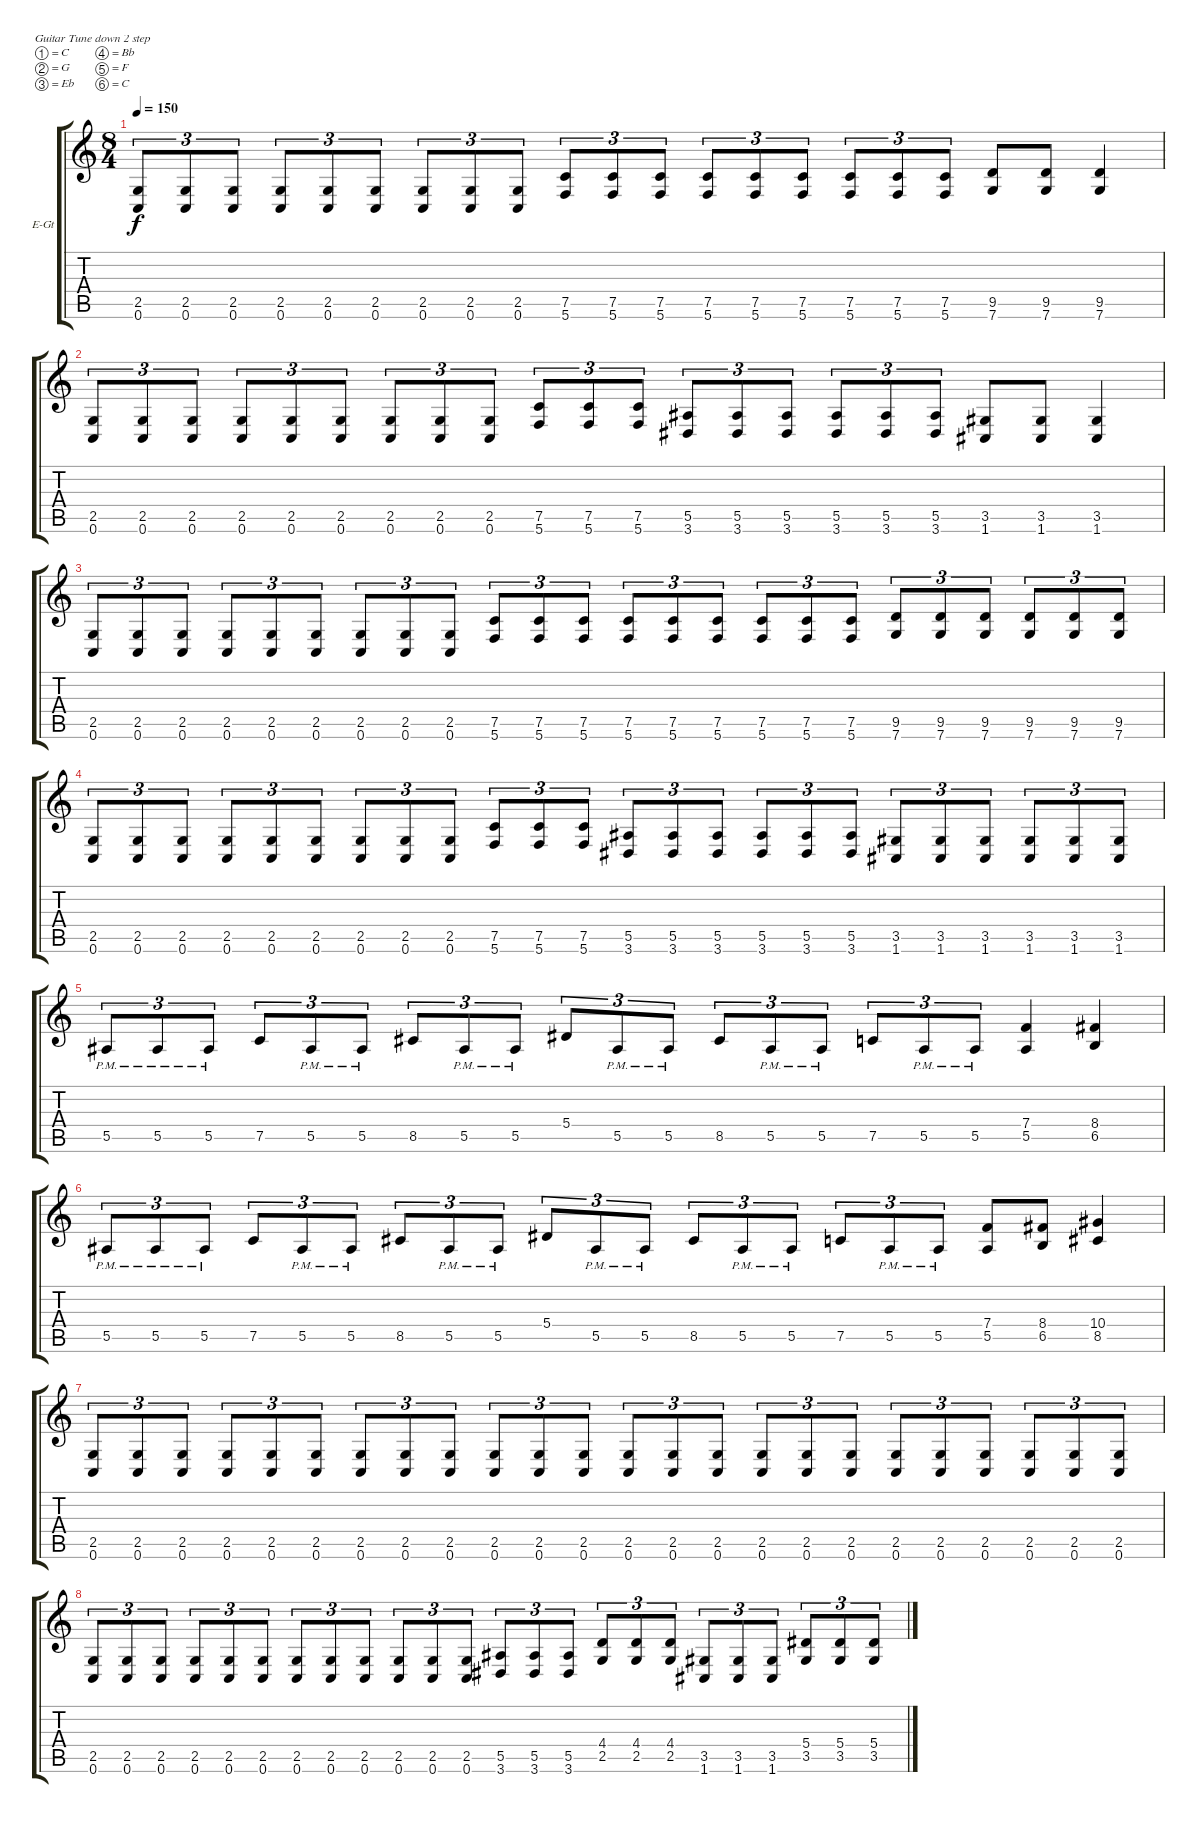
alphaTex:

\bracketExtendMode groupsimilarinstruments
\firstSystemTrackNameOrientation horizontal
\otherSystemsTrackNameOrientation horizontal
\track ("Pista 1" "E-Gt") {solo instrument distortionguitar}
\staff {score tabs}
\tuning (C4 G3 Eb3 Bb2 F2 C2)
\ts (8 4)
\tempo 150
\clef g2
\ks c
(2.5 0.6).8{tu (3 2) dy f} (2.5 0.6).8{tu (3 2)} (2.5 0.6).8{tu (3 2)} (2.5 0.6).8{tu (3 2)} (2.5 0.6).8{tu (3 2)} (2.5 0.6).8{tu (3 2)} (2.5 0.6).8{tu (3 2)} (2.5 0.6).8{tu (3 2)} (2.5 0.6).8{tu (3 2)} (7.5 5.6).8{tu (3 2)} (7.5 5.6).8{tu (3 2)} (7.5 5.6).8{tu (3 2)} (7.5 5.6).8{tu (3 2)} (7.5 5.6).8{tu (3 2)} (7.5 5.6).8{tu (3 2)} (7.5 5.6).8{tu (3 2)} (7.5 5.6).8{tu (3 2)} (7.5 5.6).8{tu (3 2)} (9.5 7.6).8 (9.5 7.6).8 (9.5 7.6).4 |
(2.5 0.6).8{tu (3 2)} (2.5 0.6).8{tu (3 2)} (2.5 0.6).8{tu (3 2)} (2.5 0.6).8{tu (3 2)} (2.5 0.6).8{tu (3 2)} (2.5 0.6).8{tu (3 2)} (2.5 0.6).8{tu (3 2)} (2.5 0.6).8{tu (3 2)} (2.5 0.6).8{tu (3 2)} (7.5 5.6).8{tu (3 2)} (7.5 5.6).8{tu (3 2)} (7.5 5.6).8{tu (3 2)} (5.5 3.6).8{tu (3 2)} (5.5 3.6).8{tu (3 2)} (5.5 3.6).8{tu (3 2)} (5.5 3.6).8{tu (3 2)} (5.5 3.6).8{tu (3 2)} (5.5 3.6).8{tu (3 2)} (3.5 1.6).8 (3.5 1.6).8 (3.5 1.6).4 |
(2.5 0.6).8{tu (3 2)} (2.5 0.6).8{tu (3 2)} (2.5 0.6).8{tu (3 2)} (2.5 0.6).8{tu (3 2)} (2.5 0.6).8{tu (3 2)} (2.5 0.6).8{tu (3 2)} (2.5 0.6).8{tu (3 2)} (2.5 0.6).8{tu (3 2)} (2.5 0.6).8{tu (3 2)} (7.5 5.6).8{tu (3 2)} (7.5 5.6).8{tu (3 2)} (7.5 5.6).8{tu (3 2)} (7.5 5.6).8{tu (3 2)} (7.5 5.6).8{tu (3 2)} (7.5 5.6).8{tu (3 2)} (7.5 5.6).8{tu (3 2)} (7.5 5.6).8{tu (3 2)} (7.5 5.6).8{tu (3 2)} (9.5 7.6).8{tu (3 2)} (9.5 7.6).8{tu (3 2)} (9.5 7.6).8{tu (3 2)} (9.5 7.6).8{tu (3 2)} (9.5 7.6).8{tu (3 2)} (9.5 7.6).8{tu (3 2)} |
(2.5 0.6).8{tu (3 2)} (2.5 0.6).8{tu (3 2)} (2.5 0.6).8{tu (3 2)} (2.5 0.6).8{tu (3 2)} (2.5 0.6).8{tu (3 2)} (2.5 0.6).8{tu (3 2)} (2.5 0.6).8{tu (3 2)} (2.5 0.6).8{tu (3 2)} (2.5 0.6).8{tu (3 2)} (7.5 5.6).8{tu (3 2)} (7.5 5.6).8{tu (3 2)} (7.5 5.6).8{tu (3 2)} (5.5 3.6).8{tu (3 2)} (5.5 3.6).8{tu (3 2)} (5.5 3.6).8{tu (3 2)} (5.5 3.6).8{tu (3 2)} (5.5 3.6).8{tu (3 2)} (5.5 3.6).8{tu (3 2)} (3.5 1.6).8{tu (3 2)} (3.5 1.6).8{tu (3 2)} (3.5 1.6).8{tu (3 2)} (3.5 1.6).8{tu (3 2)} (3.5 1.6).8{tu (3 2)} (3.5 1.6).8{tu (3 2)} |
5.5{pm}.8{tu (3 2)} 5.5{pm}.8{tu (3 2)} 5.5{pm}.8{tu (3 2)} 7.5.8{tu (3 2)} 5.5{pm}.8{tu (3 2)} 5.5{pm}.8{tu (3 2)} 8.5.8{tu (3 2)} 5.5{pm}.8{tu (3 2)} 5.5{pm}.8{tu (3 2)} 5.4.8{tu (3 2)} 5.5{pm}.8{tu (3 2)} 5.5{pm}.8{tu (3 2)} 8.5.8{tu (3 2)} 5.5{pm}.8{tu (3 2)} 5.5{pm}.8{tu (3 2)} 7.5.8{tu (3 2)} 5.5{pm}.8{tu (3 2)} 5.5{pm}.8{tu (3 2)} (7.4 5.5).4 (8.4 6.5).4 |
5.5{pm}.8{tu (3 2)} 5.5{pm}.8{tu (3 2)} 5.5{pm}.8{tu (3 2)} 7.5.8{tu (3 2)} 5.5{pm}.8{tu (3 2)} 5.5{pm}.8{tu (3 2)} 8.5.8{tu (3 2)} 5.5{pm}.8{tu (3 2)} 5.5{pm}.8{tu (3 2)} 5.4.8{tu (3 2)} 5.5{pm}.8{tu (3 2)} 5.5{pm}.8{tu (3 2)} 8.5.8{tu (3 2)} 5.5{pm}.8{tu (3 2)} 5.5{pm}.8{tu (3 2)} 7.5.8{tu (3 2)} 5.5{pm}.8{tu (3 2)} 5.5{pm}.8{tu (3 2)} (7.4 5.5).8 (8.4 6.5).8 (10.4 8.5).4 |
(2.5 0.6).8{tu (3 2)} (2.5 0.6).8{tu (3 2)} (2.5 0.6).8{tu (3 2)} (2.5 0.6).8{tu (3 2)} (2.5 0.6).8{tu (3 2)} (2.5 0.6).8{tu (3 2)} (2.5 0.6).8{tu (3 2)} (2.5 0.6).8{tu (3 2)} (2.5 0.6).8{tu (3 2)} (2.5 0.6).8{tu (3 2)} (2.5 0.6).8{tu (3 2)} (2.5 0.6).8{tu (3 2)} (2.5 0.6).8{tu (3 2)} (2.5 0.6).8{tu (3 2)} (2.5 0.6).8{tu (3 2)} (2.5 0.6).8{tu (3 2)} (2.5 0.6).8{tu (3 2)} (2.5 0.6).8{tu (3 2)} (2.5 0.6).8{tu (3 2)} (2.5 0.6).8{tu (3 2)} (2.5 0.6).8{tu (3 2)} (2.5 0.6).8{tu (3 2)} (2.5 0.6).8{tu (3 2)} (2.5 0.6).8{tu (3 2)} |
(2.5 0.6).8{tu (3 2)} (2.5 0.6).8{tu (3 2)} (2.5 0.6).8{tu (3 2)} (2.5 0.6).8{tu (3 2)} (2.5 0.6).8{tu (3 2)} (2.5 0.6).8{tu (3 2)} (2.5 0.6).8{tu (3 2)} (2.5 0.6).8{tu (3 2)} (2.5 0.6).8{tu (3 2)} (2.5 0.6).8{tu (3 2)} (2.5 0.6).8{tu (3 2)} (2.5 0.6).8{tu (3 2)} (5.5 3.6).8{tu (3 2)} (5.5 3.6).8{tu (3 2)} (5.5 3.6).8{tu (3 2)} (4.4 2.5).8{tu (3 2)} (4.4 2.5).8{tu (3 2)} (4.4 2.5).8{tu (3 2)} (3.5 1.6).8{tu (3 2)} (3.5 1.6).8{tu (3 2)} (3.5 1.6).8{tu (3 2)} (5.4 3.5).8{tu (3 2)} (5.4 3.5).8{tu (3 2)} (5.4 3.5).8{tu (3 2)}
